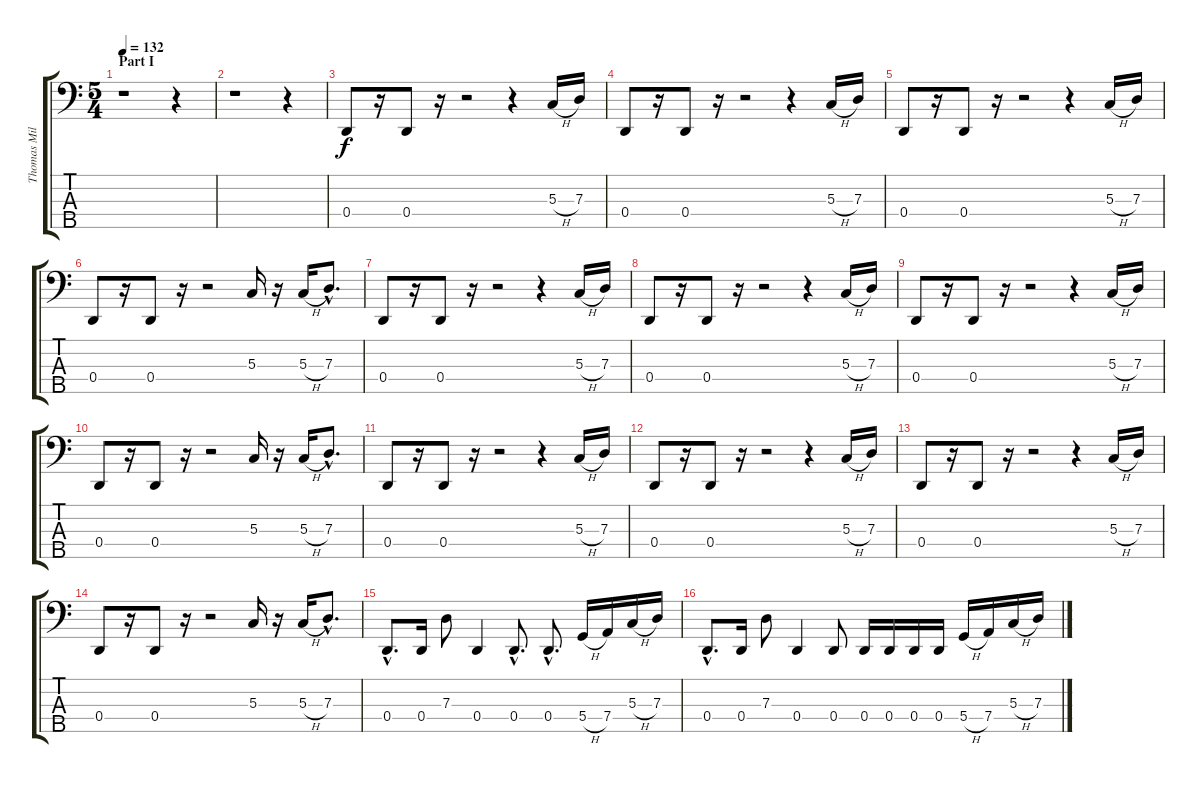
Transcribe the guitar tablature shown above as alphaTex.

\track ("Thomas Miller [Bass]" "Thomas Mil") {instrument electricbassfinger}
\staff {score tabs}
\tuning (F2 C2 G1 D1 A0) {hide}
\ts (5 4)
\section ("" "Part I")
\tempo 132
\clef f4
\ks c
r.1{dy f instrument electricbassfinger} r.4 |
r.1 r.4 |
0.4.8 r.16 0.4.8 r.16 r.2 r.4 5.3{h}.16 7.3.16 |
0.4.8 r.16 0.4.8 r.16 r.2 r.4 5.3{h}.16 7.3.16 |
0.4.8 r.16 0.4.8 r.16 r.2 r.4 5.3{h}.16 7.3.16 |
0.4.8 r.16 0.4.8 r.16 r.2 5.3.16 r.16 5.3{h}.16 7.3{hac}.8{d} |
0.4.8 r.16 0.4.8 r.16 r.2 r.4 5.3{h}.16 7.3.16 |
0.4.8 r.16 0.4.8 r.16 r.2 r.4 5.3{h}.16 7.3.16 |
0.4.8 r.16 0.4.8 r.16 r.2 r.4 5.3{h}.16 7.3.16 |
0.4.8 r.16 0.4.8 r.16 r.2 5.3.16 r.16 5.3{h}.16 7.3{hac}.8{d} |
0.4.8 r.16 0.4.8 r.16 r.2 r.4 5.3{h}.16 7.3.16 |
0.4.8 r.16 0.4.8 r.16 r.2 r.4 5.3{h}.16 7.3.16 |
0.4.8 r.16 0.4.8 r.16 r.2 r.4 5.3{h}.16 7.3.16 |
0.4.8 r.16 0.4.8 r.16 r.2 5.3.16 r.16 5.3{h}.16 7.3{hac}.8{d} |
0.4{hac}.8{d} 0.4.16 7.3.8 0.4.4 0.4{hac}.8{d} 0.4{hac}.8{d} 5.4{h}.16 7.4.16 5.3{h}.16 7.3.16 |
0.4{hac}.8{d} 0.4.16 7.3.8 0.4.4 0.4.8 0.4.16 0.4.16 0.4.16 0.4.16 5.4{h}.16 7.4.16 5.3{h}.16 7.3.16
